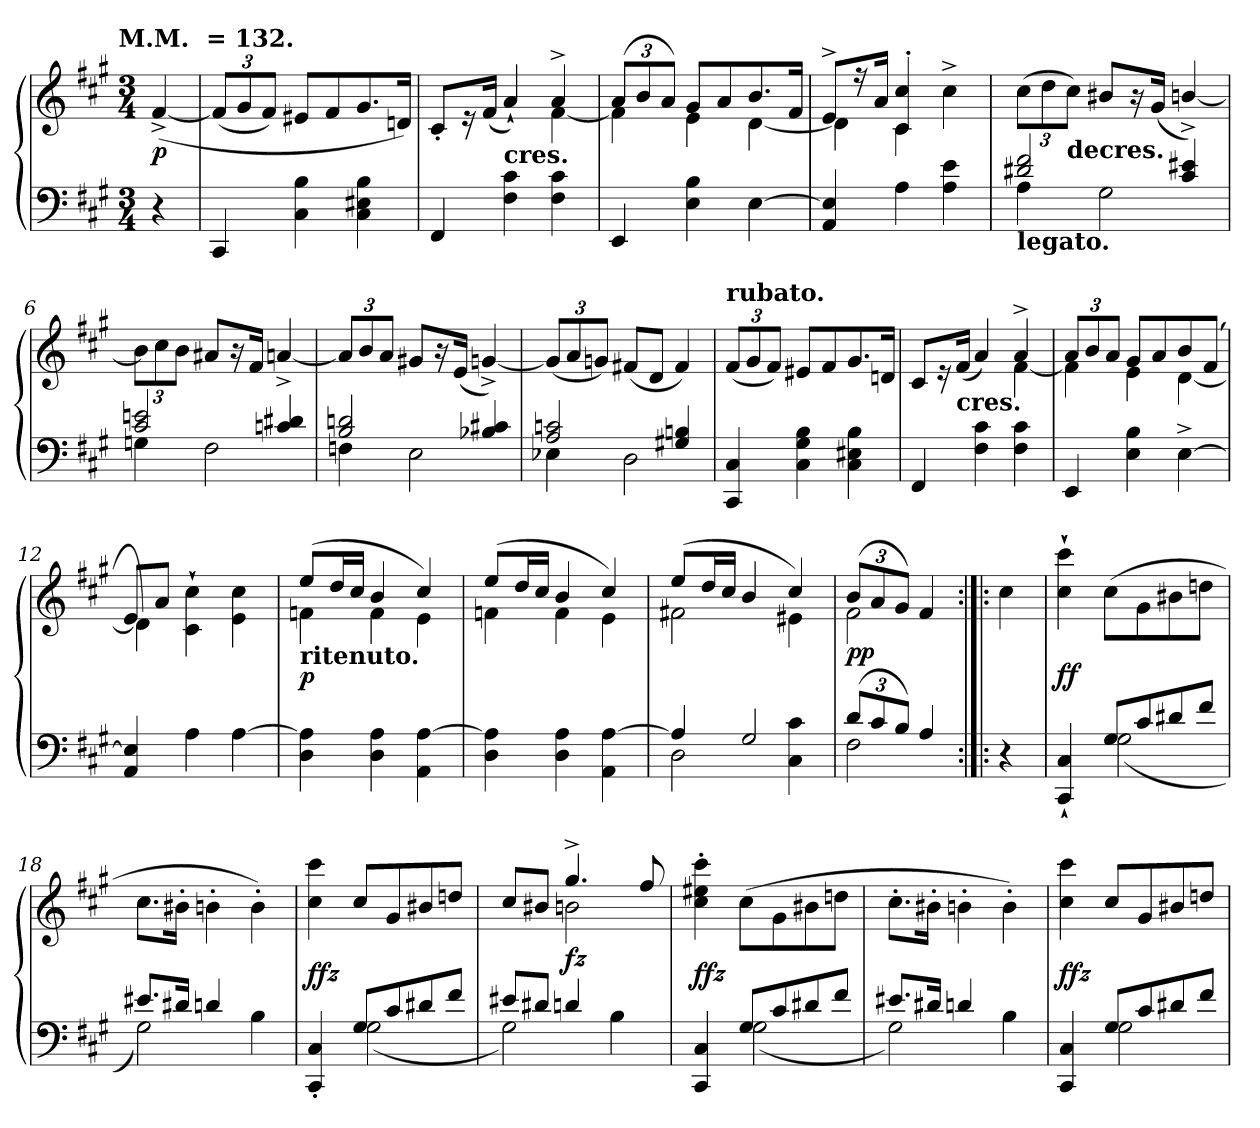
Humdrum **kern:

**kern	**kern	**dynam
*part1	*part1	*part1
*staff2	*staff1	*staff1/2
*clefF4	*clefG2	*
*k[f#c#g#]	*k[f#c#g#]	*
*f#:	*f#:	*
!!LO:TX:omd:t=M.M. &nbsp;=&nbsp;132.
*M3/4	*M3/4	*
*MM132	*MM132	*
=	=	=
4r	([4f#^>	p
=1	=1	=1
*	*Xbrackettup	*
4CC#	(<12f#L]	.
.	12g#	.
.	12f#J)	.
4B 4C#	8e#XL	.
.	8f#	.
4B 4E#X 4C#	8.g#	.
.	16dnJk)	.
=2	=2	=2
*	*^	*
4FF#	8c#'<L	2ryy	.
.	16r	.	.
.	(16f#Jk	.	.
!	!LO:TX:c:B:t=cres.	!	!
4c# 4F#	4a`<)	.	.
4c# 4F#	4a^>	[4f#	.
=3	=3	=3	=3
4EE	(>12aL	4f#]	.
.	12b	.	.
.	12aJ)	.	.
4B 4E	8g#L	4e	.
.	8a	.	.
[4E	8.b	[4d	.
.	16f#Jk	.	.
=4	=4	=4	=4
4E] 4AA	8e^<L	4d]	.
.	16r	.	.
.	16aJk	.	.
4A	4cc#'> 4c#'>	4c#	.
4e 4A	4cc#^>	4ryy	.
=5	=5	=5	=5
*^	*	*	*
!LO:TX:b:B:t=legato.	!	!	!	!
*	*	*v	*v	*
2f# 2d#X	4A	(>12cc#L	.
.	.	12dd	.
!	!	!LO:TX:c:B:t=decres.	!
.	.	12cc#J)	.
.	2G#	8b#XL	.
.	.	16r	.
.	.	(16g#Jk	.
4e#X 4c#	.	[4bn^>/)	.
=6	=6	=6	=6
2en 2c#	4Gn	12bL]	.
.	.	12cc#	.
.	.	12bJ	.
.	2F#	8a#XL	.
.	.	16r	.
.	.	16f#Jk	.
4d#X 4cn	.	[4an^>	.
=7	=7	=7	=7
2dn 2B	4Fn	12aL]	.
.	.	12b	.
.	.	12aJ	.
.	2E	8g#XL	.
.	.	16r	.
.	.	(16eJk	.
4c#X 4B-X	.	[4gn^>)	.
=8	=8	=8	=8
2cn 2A	4E-X	(<12gnL]	.
.	.	12a	.
.	.	12gJ)	.
.	2D	(8f#XL	.
.	.	8dJ	.
4Bn 4G#X	.	4f#)	.
*v	*v	*	*
=9	=9	=9
!	!LO:TX:a:B:t=rubato.	!
4C# 4CC#	(<12f#L	.
.	12g#	.
.	12f#J)	.
4B 4G# 4C#	8e#XL	.
.	8f#	.
4B 4E#X 4C#	8.g#	.
.	16dnJk	.
=10	=10	=10
*	*^	*
4FF#	8c#L	2ryy	.
.	16r	.	.
!	!LO:TX:c:B:t=cres.	!	!
.	(<16f#Jk	.	.
4c# 4F#	4a)	.	.
4c# 4F#	4a^	[4f#	.
=11	=11	=11	=11
4EE	12aL	4f#]	.
.	12b	.	.
.	12aJ	.	.
4B 4E	8g#L	4e	.
.	8a	.	.
[4E^>	8b	[4d	.
.	(>8f#J	.	.
=12	=12	=12	=12
4E] 4AA	8eL	4d])	.
.	8aJ	.	.
4A	(4cc#`>\ 4c#`>\)	4ryy	.
[4A	4cc#\ 4e\	4ryy	.
=13	=13	=13	=13
!	!LO:TX:b:B:t=ritenuto.	!	!
4A] 4D	(8eeL	4fn	p
.	16ddL	.	.
.	16cc#JJ	.	.
4A 4D	4b	4f	.
[4A 4AA	4cc#)	4e	.
=14	=14	=14	=14
4A] 4D	(8eeL	4fn	.
.	16ddL	.	.
.	16cc#JJ	.	.
4A 4D	4b	4f	.
[4A 4AA	4cc#)	4e	.
=15	=15	=15	=15
*^	*	*	*
4A]	2D	(8eeL	2f#X	.
.	.	16ddL	.	.
.	.	16cc#JJ	.	.
2G#	.	4b	.	.
.	4c# 4C#	4cc#)	4e#X	.
=16	=16	=16	=16	=16
*Xbrackettup	*	*	*	*
(>12dL	2F#	(>12bL	2f#	pp
12c#	.	12a	.	.
12BJ)	.	12g#J)	.	.
4A	.	4f#	.	.
*v	*v	*	*	*
*	*v	*v	*
=:|!|:	=:|!|:	=:|!|:
4r	4cc#	.
=17	=17	=17
*^	*	*
4C#`< 4CC#`<	4ryy	4ccc#`> 4cc#`>	ff
8G#L	(<2G#	(8cc#L	.
8c#	.	8g#	.
8d#X	.	8b#X	.
8f#J	.	8ddnJ	.
=18	=18	=18	=18
8.e#XL	2G#)	8.cc#L	.
16d#XJk	.	16b#X'>Jk	.
4dn	.	4bn'>	.
4ryy	4B	4b'>)	.
=19	=19	=19	=19
4C#'< 4CC#'<	4ryy	4ccc# 4cc#	ffz
8G#L	(<2G#	8cc#/L	.
8c#	.	8g#	.
8d#X	.	8b#X	.
8f#J	.	8ddnJ	.
=20	=20	=20	=20
*	*	*^	*
8e#XL	2G#)	4ryy	8cc#/L	.
8d#XJ	.	.	8b#XJ	.
4dn	.	4.gg#^	2bn	fz
4ryy	4B	.	.	.
.	.	8ff#	.	.
*	*	*v	*v	*
=21	=21	=21	=21
4C# 4CC#	4ryy	4ccc#'> 4ee#X'> 4cc#'>	ffz
8G#L	(<2G#	(8cc#L	.
8c#	.	8g#	.
8d#X	.	8b#X	.
8f#J	.	8ddnJ	.
=22	=22	=22	=22
8.e#XL	2G#)	8.cc#'>L	.
16d#XJk	.	16b#X'>Jk	.
4dn	.	4bn'>	.
4ryy	4B	4b'>)	.
=23	=23	=23	=23
4C# 4CC#	4ryy	4ccc# 4cc#	ffz
8G#L	2G#	8cc#/L	.
8c#	.	8g#/	.
8d#X	.	8b#X/	.
8f#J	.	8ddn/J	.
*v	*v	*	*
=	=	=
*-	*-	*-
